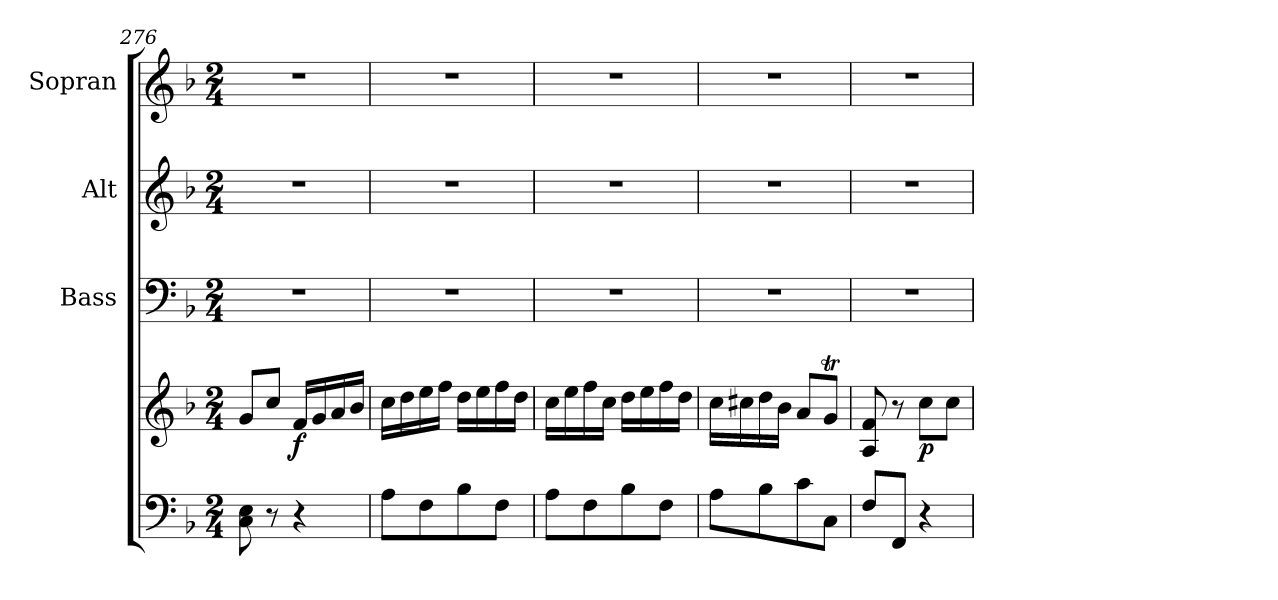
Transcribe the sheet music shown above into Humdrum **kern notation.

**kern	**kern	**dynam	**kern	**kern	**kern
*part4	*part4	*part4	*part3	*part2	*part1
*staff5	*staff4	*staff4/5	*staff3	*staff2	*staff1
*	*	*	*I"Bass	*I"Alt	*I"Sopran
*	*	*	*I'B.	*I'A.	*I'S.
*clefF4	*clefG2	*	*clefF4	*clefG2	*clefG2
*k[b-]	*k[b-]	*	*k[b-]	*k[b-]	*k[b-]
*F:	*F:	*	*F:	*F:	*F:
*M2/4	*M2/4	*	*M2/4	*M2/4	*M2/4
=276	=276	=276	=276	=276	=276
8C\ 8E\	8g/L	.	2r	2r	2r
8r	8cc/J	.	.	.	.
!	!	!LO:DY:b	!	!	!
4r	16f/LL	f	.	.	.
.	16g/	.	.	.	.
.	16a/	.	.	.	.
.	16b-/JJ	.	.	.	.
=277	=277	=277	=277	=277	=277
8A\L	16cc\LL	.	2r	2r	2r
.	16dd\	.	.	.	.
8F\	16ee\	.	.	.	.
.	16ff\JJ	.	.	.	.
8B-\	16dd\LL	.	.	.	.
.	16ee\	.	.	.	.
8F\J	16ff\	.	.	.	.
.	16dd\JJ	.	.	.	.
=278	=278	=278	=278	=278	=278
8A\L	16cc\LL	.	2r	2r	2r
.	16ee\	.	.	.	.
8F\	16ff\	.	.	.	.
.	16cc\JJ	.	.	.	.
8B-\	16dd\LL	.	.	.	.
.	16ee\	.	.	.	.
8F\J	16ff\	.	.	.	.
.	16dd\JJ	.	.	.	.
=279	=279	=279	=279	=279	=279
8A\L	16cc\LL	.	2r	2r	2r
.	16cc#X\	.	.	.	.
8B-\	16dd\	.	.	.	.
.	16b-\JJ	.	.	.	.
8c\	8a/L	.	.	.	.
8C\J	8gT/J	.	.	.	.
!!LO:LB:g=z
=280	=280	=280	=280	=280	=280
8F/L	8A/ 8f/	.	2r	2r	2r
8FF/J	8r	.	.	.	.
!	!	!LO:DY:b	!	!	!
4r	8cc\L	p	.	.	.
.	8cc\J	.	.	.	.
=	=	=	=	=	=
*-	*-	*-	*-	*-	*-
